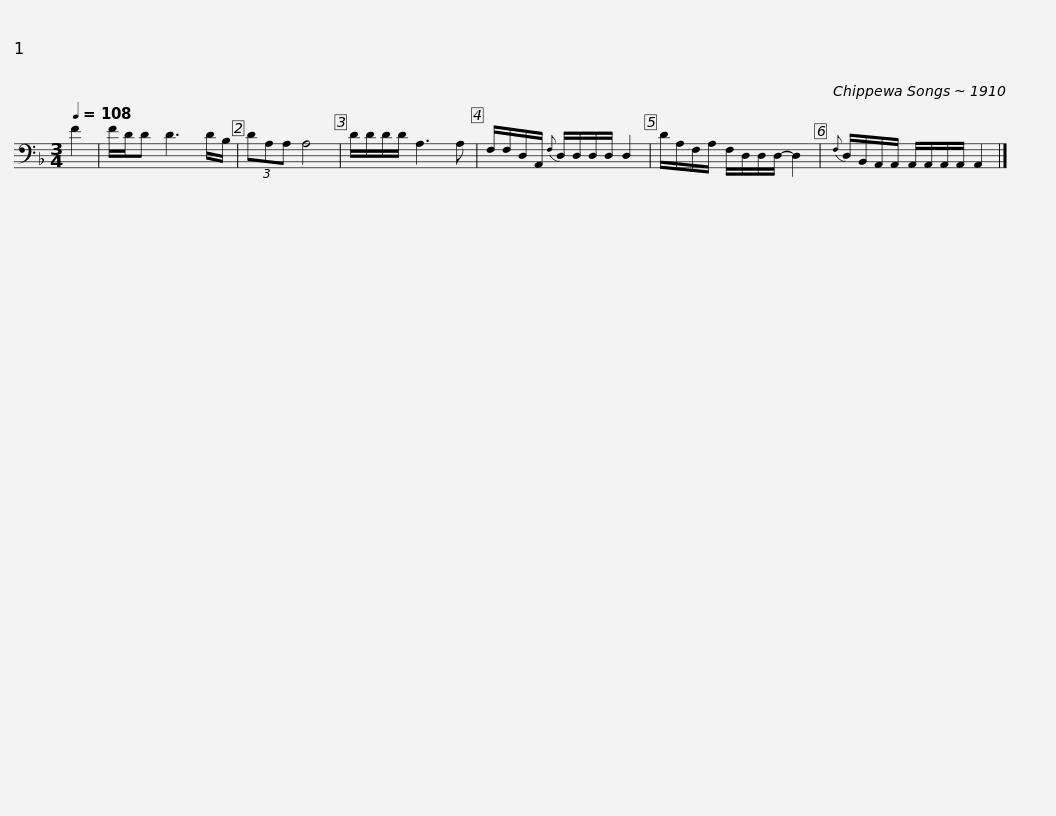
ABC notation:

X:1
L:1/8
Q:1/4=108
M:3/4
I:linebreak $
K:F
V:1 bass
V:1
 F2 | F/D/D D3 D/B,/ | (3DA,A, A,4 | D/D/D/D/ A,3 A, | F,/F,/D,/A,,/{F,} D,/D,/D,/D,/ D,2 | %5
 D/A,/F,/A,/ F,/D,/D,/D,/- D,2 |${F,} D,/B,,/A,,/A,,/ A,,/A,,/A,,/A,,/ A,,2 |] %7
